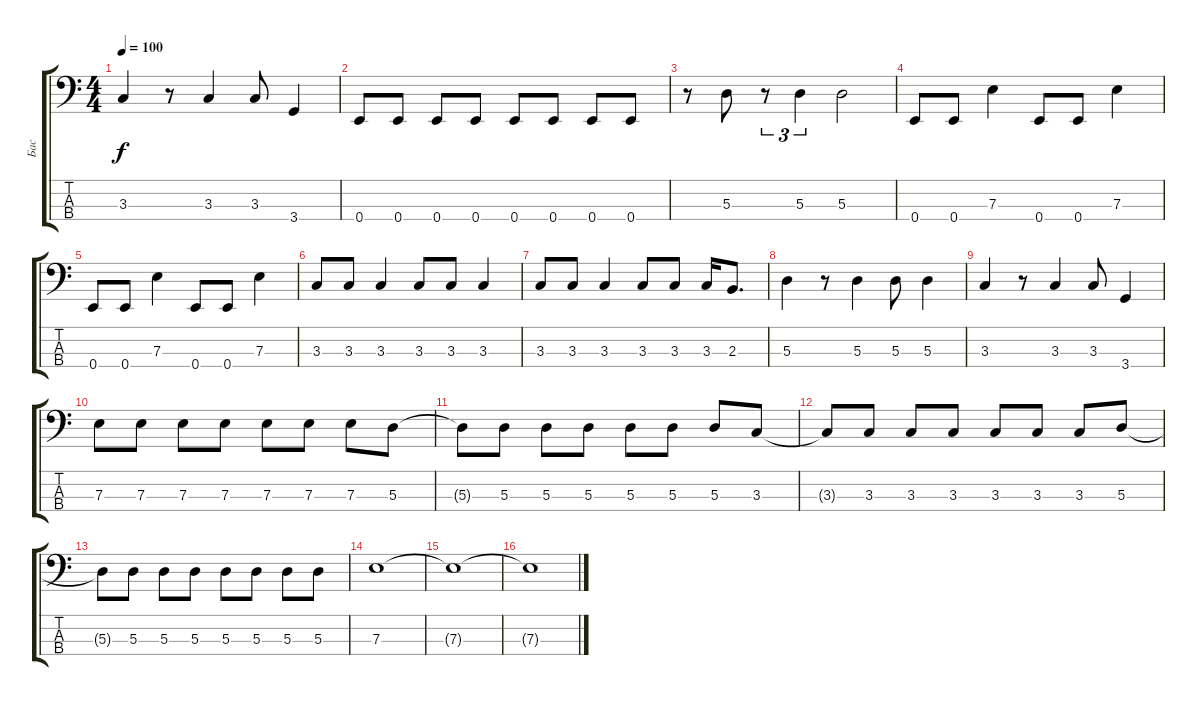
\track ("Бас" "Бас") {instrument electricbassfinger}
\staff {score tabs}
\tuning (G2 D2 A1 E1) {hide}
\ts (4 4)
\tempo 100
\clef f4
\ks c
3.3.4{dy f} r.8 3.3.4 3.3.8 3.4.4 |
0.4.8 0.4.8 0.4.8 0.4.8 0.4.8 0.4.8 0.4.8 0.4.8 |
r.8 5.3.8 r.8{tu (3 2)} 5.3.4{tu (3 2)} 5.3.2 |
0.4.8 0.4.8 7.3.4 0.4.8 0.4.8 7.3.4 |
0.4.8 0.4.8 7.3.4 0.4.8 0.4.8 7.3.4 |
3.3.8 3.3.8 3.3.4 3.3.8 3.3.8 3.3.4 |
3.3.8 3.3.8 3.3.4 3.3.8 3.3.8 3.3.16 2.3.8{d} |
5.3.4 r.8 5.3.4 5.3.8 5.3.4 |
3.3.4 r.8 3.3.4 3.3.8 3.4.4 |
7.3.8 7.3.8 7.3.8 7.3.8 7.3.8 7.3.8 7.3.8 5.3.8 |
5.3{t}.8 5.3.8 5.3.8 5.3.8 5.3.8 5.3.8 5.3.8 3.3.8 |
3.3{t}.8 3.3.8 3.3.8 3.3.8 3.3.8 3.3.8 3.3.8 5.3.8 |
5.3{t}.8 5.3.8 5.3.8 5.3.8 5.3.8 5.3.8 5.3.8 5.3.8 |
7.3.1 |
7.3{t}.1 |
7.3{t}.1
